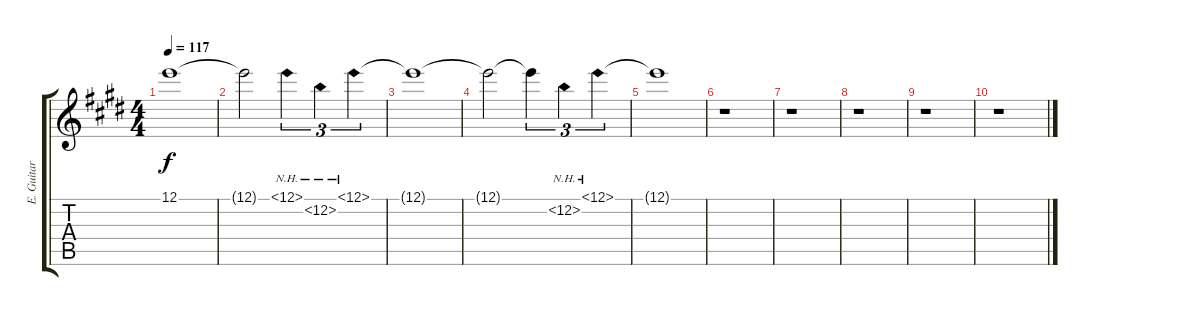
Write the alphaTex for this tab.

\track ("E. Guitar III" "E. Guitar ") {instrument overdrivenguitar}
\staff {score tabs}
\tuning (E4 B3 G3 D3 A2 E2) {hide}
\ts (4 4)
\tempo 117
\clef g2
\ks e
12.1{t}.1{dy f} |
12.1{t}.2 12.1{nh}.4{tu (3 2)} 12.2{nh}.4{tu (3 2)} 12.1{nh}.4{tu (3 2)} |
12.1{t}.1 |
12.1{t}.2 12.1{t}.4{tu (3 2)} 12.2{nh}.4{tu (3 2)} 12.1{nh}.4{tu (3 2)} |
12.1{t}.1 |
r.1 |
r.1 |
r.1 |
r.1 |
r.1
